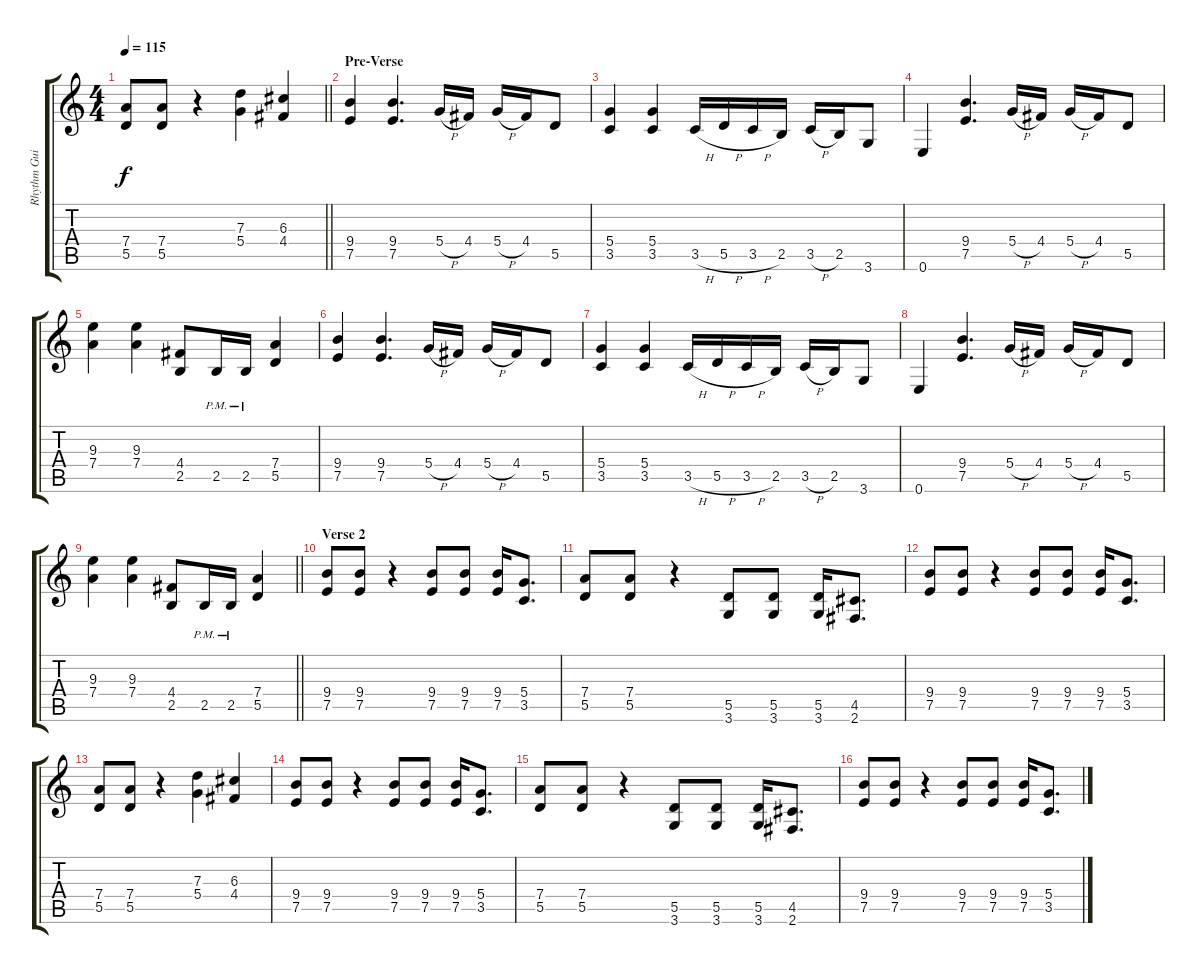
\track ("Rhythm Guitar" "Rhythm Gui") {instrument distortionguitar}
\staff {score tabs}
\tuning (E4 B3 G3 D3 A2 E2) {hide}
\ts (4 4)
\tempo 115
\clef g2
\barLineRight lightlight
\ks c
(7.4 5.5).8{dy f} (7.4 5.5).8 r.4 (7.3 5.4).4 (6.3 4.4).4 |
\section ("" "Pre-Verse")
(9.4 7.5).4 (9.4 7.5).4{d} 5.4{h}.16 4.4.16 5.4{h}.16 4.4.16 5.5.8 |
(5.4 3.5).4 (5.4 3.5).4 3.5{h}.16 5.5{h}.16 3.5{h}.16 2.5.16 3.5{h}.16 2.5.16 3.6.8 |
0.6.4 (9.4 7.5).4{d} 5.4{h}.16 4.4.16 5.4{h}.16 4.4.16 5.5.8 |
(9.3 7.4).4 (9.3 7.4).4 (4.4 2.5).8 2.5{pm}.16 2.5{pm}.16 (7.4 5.5).4 |
(9.4 7.5).4 (9.4 7.5).4{d} 5.4{h}.16 4.4.16 5.4{h}.16 4.4.16 5.5.8 |
(5.4 3.5).4 (5.4 3.5).4 3.5{h}.16 5.5{h}.16 3.5{h}.16 2.5.16 3.5{h}.16 2.5.16 3.6.8 |
0.6.4 (9.4 7.5).4{d} 5.4{h}.16 4.4.16 5.4{h}.16 4.4.16 5.5.8 |
\barLineRight lightlight
(9.3 7.4).4 (9.3 7.4).4 (4.4 2.5).8 2.5{pm}.16 2.5{pm}.16 (7.4 5.5).4 |
\section ("" "Verse 2")
(9.4 7.5).8 (9.4 7.5).8 r.4 (9.4 7.5).8 (9.4 7.5).8 (9.4 7.5).16 (5.4 3.5).8{d} |
(7.4 5.5).8 (7.4 5.5).8 r.4 (5.5 3.6).8 (5.5 3.6).8 (5.5 3.6).16 (4.5 2.6).8{d} |
(9.4 7.5).8 (9.4 7.5).8 r.4 (9.4 7.5).8 (9.4 7.5).8 (9.4 7.5).16 (5.4 3.5).8{d} |
(7.4 5.5).8 (7.4 5.5).8 r.4 (7.3 5.4).4 (6.3 4.4).4 |
(9.4 7.5).8 (9.4 7.5).8 r.4 (9.4 7.5).8 (9.4 7.5).8 (9.4 7.5).16 (5.4 3.5).8{d} |
(7.4 5.5).8 (7.4 5.5).8 r.4 (5.5 3.6).8 (5.5 3.6).8 (5.5 3.6).16 (4.5 2.6).8{d} |
(9.4 7.5).8 (9.4 7.5).8 r.4 (9.4 7.5).8 (9.4 7.5).8 (9.4 7.5).16 (5.4 3.5).8{d}
